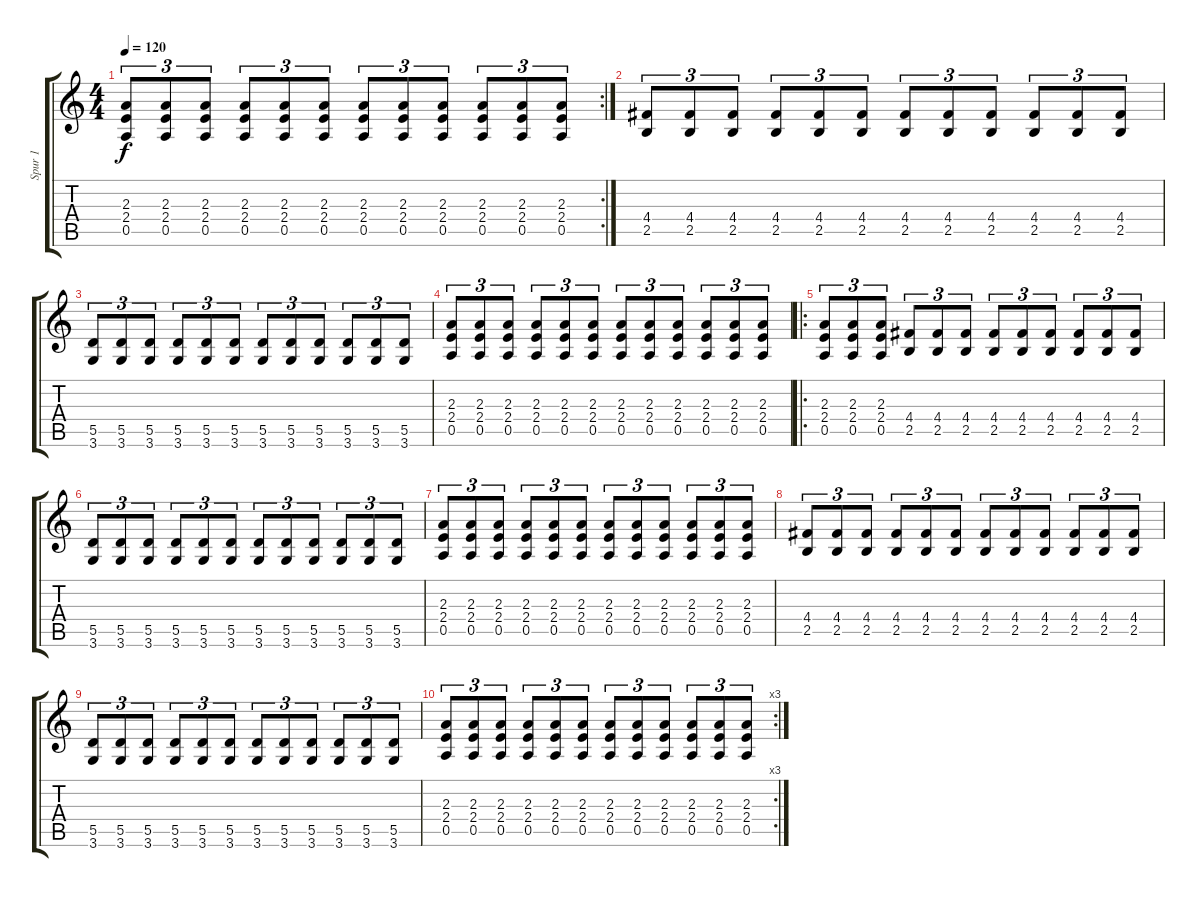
\track ("Spur 1" "Spur 1") {instrument distortionguitar}
\staff {score tabs}
\tuning (E4 B3 G3 D3 A2 E2) {hide}
\rc 2
\ts (4 4)
\tempo 120
\clef g2
\ks c
(2.3 2.4 0.5).8{tu (3 2) dy f} (2.3 2.4 0.5).8{tu (3 2)} (2.3 2.4 0.5).8{tu (3 2)} (2.3 2.4 0.5).8{tu (3 2)} (2.3 2.4 0.5).8{tu (3 2)} (2.3 2.4 0.5).8{tu (3 2)} (2.3 2.4 0.5).8{tu (3 2)} (2.3 2.4 0.5).8{tu (3 2)} (2.3 2.4 0.5).8{tu (3 2)} (2.3 2.4 0.5).8{tu (3 2)} (2.3 2.4 0.5).8{tu (3 2)} (2.3 2.4 0.5).8{tu (3 2)} |
(4.4 2.5).8{tu (3 2)} (4.4 2.5).8{tu (3 2)} (4.4 2.5).8{tu (3 2)} (4.4 2.5).8{tu (3 2)} (4.4 2.5).8{tu (3 2)} (4.4 2.5).8{tu (3 2)} (4.4 2.5).8{tu (3 2)} (4.4 2.5).8{tu (3 2)} (4.4 2.5).8{tu (3 2)} (4.4 2.5).8{tu (3 2)} (4.4 2.5).8{tu (3 2)} (4.4 2.5).8{tu (3 2)} |
(5.5 3.6).8{tu (3 2)} (5.5 3.6).8{tu (3 2)} (5.5 3.6).8{tu (3 2)} (5.5 3.6).8{tu (3 2)} (5.5 3.6).8{tu (3 2)} (5.5 3.6).8{tu (3 2)} (5.5 3.6).8{tu (3 2)} (5.5 3.6).8{tu (3 2)} (5.5 3.6).8{tu (3 2)} (5.5 3.6).8{tu (3 2)} (5.5 3.6).8{tu (3 2)} (5.5 3.6).8{tu (3 2)} |
(2.3 2.4 0.5).8{tu (3 2)} (2.3 2.4 0.5).8{tu (3 2)} (2.3 2.4 0.5).8{tu (3 2)} (2.3 2.4 0.5).8{tu (3 2)} (2.3 2.4 0.5).8{tu (3 2)} (2.3 2.4 0.5).8{tu (3 2)} (2.3 2.4 0.5).8{tu (3 2)} (2.3 2.4 0.5).8{tu (3 2)} (2.3 2.4 0.5).8{tu (3 2)} (2.3 2.4 0.5).8{tu (3 2)} (2.3 2.4 0.5).8{tu (3 2)} (2.3 2.4 0.5).8{tu (3 2)} |
\ro
(2.3 2.4 0.5).8{tu (3 2)} (2.3 2.4 0.5).8{tu (3 2)} (2.3 2.4 0.5).8{tu (3 2)} (4.4 2.5).8{tu (3 2)} (4.4 2.5).8{tu (3 2)} (4.4 2.5).8{tu (3 2)} (4.4 2.5).8{tu (3 2)} (4.4 2.5).8{tu (3 2)} (4.4 2.5).8{tu (3 2)} (4.4 2.5).8{tu (3 2)} (4.4 2.5).8{tu (3 2)} (4.4 2.5).8{tu (3 2)} |
(5.5 3.6).8{tu (3 2)} (5.5 3.6).8{tu (3 2)} (5.5 3.6).8{tu (3 2)} (5.5 3.6).8{tu (3 2)} (5.5 3.6).8{tu (3 2)} (5.5 3.6).8{tu (3 2)} (5.5 3.6).8{tu (3 2)} (5.5 3.6).8{tu (3 2)} (5.5 3.6).8{tu (3 2)} (5.5 3.6).8{tu (3 2)} (5.5 3.6).8{tu (3 2)} (5.5 3.6).8{tu (3 2)} |
(2.3 2.4 0.5).8{tu (3 2)} (2.3 2.4 0.5).8{tu (3 2)} (2.3 2.4 0.5).8{tu (3 2)} (2.3 2.4 0.5).8{tu (3 2)} (2.3 2.4 0.5).8{tu (3 2)} (2.3 2.4 0.5).8{tu (3 2)} (2.3 2.4 0.5).8{tu (3 2)} (2.3 2.4 0.5).8{tu (3 2)} (2.3 2.4 0.5).8{tu (3 2)} (2.3 2.4 0.5).8{tu (3 2)} (2.3 2.4 0.5).8{tu (3 2)} (2.3 2.4 0.5).8{tu (3 2)} |
(4.4 2.5).8{tu (3 2)} (4.4 2.5).8{tu (3 2)} (4.4 2.5).8{tu (3 2)} (4.4 2.5).8{tu (3 2)} (4.4 2.5).8{tu (3 2)} (4.4 2.5).8{tu (3 2)} (4.4 2.5).8{tu (3 2)} (4.4 2.5).8{tu (3 2)} (4.4 2.5).8{tu (3 2)} (4.4 2.5).8{tu (3 2)} (4.4 2.5).8{tu (3 2)} (4.4 2.5).8{tu (3 2)} |
(5.5 3.6).8{tu (3 2)} (5.5 3.6).8{tu (3 2)} (5.5 3.6).8{tu (3 2)} (5.5 3.6).8{tu (3 2)} (5.5 3.6).8{tu (3 2)} (5.5 3.6).8{tu (3 2)} (5.5 3.6).8{tu (3 2)} (5.5 3.6).8{tu (3 2)} (5.5 3.6).8{tu (3 2)} (5.5 3.6).8{tu (3 2)} (5.5 3.6).8{tu (3 2)} (5.5 3.6).8{tu (3 2)} |
\rc 3
(2.3 2.4 0.5).8{tu (3 2)} (2.3 2.4 0.5).8{tu (3 2)} (2.3 2.4 0.5).8{tu (3 2)} (2.3 2.4 0.5).8{tu (3 2)} (2.3 2.4 0.5).8{tu (3 2)} (2.3 2.4 0.5).8{tu (3 2)} (2.3 2.4 0.5).8{tu (3 2)} (2.3 2.4 0.5).8{tu (3 2)} (2.3 2.4 0.5).8{tu (3 2)} (2.3 2.4 0.5).8{tu (3 2)} (2.3 2.4 0.5).8{tu (3 2)} (2.3 2.4 0.5).8{tu (3 2)}
